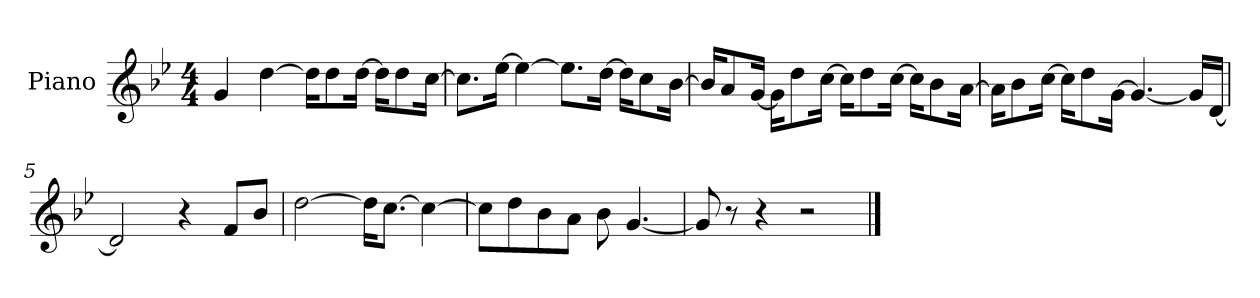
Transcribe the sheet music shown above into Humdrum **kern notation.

**kern
*part1
*staff1
*I"Piano
*I'P-no
*clefG2
*k[b-e-]
*M4/4
*MM90
=1
4g/
[4dd\
16dd\KL]
8dd\
[16dd\Jk
16dd\KL]
8dd\
[16cc\Jk
=2
8.cc\L]
[16ee-\Jk
4ee-\_
8.ee-\L]
[16dd\Jk
16dd\KL]
8cc\
[16b-\Jk
=3
16b-/KL]
8a/
[16g/Jk
16g\KL]
8dd\
[16cc\Jk
16cc\KL]
8dd\
[16cc\Jk
16cc\KL]
8b-\
[16a\Jk
=4
16a\KL]
8b-\
[16cc\Jk
16cc\KL]
8dd\
[16g\Jk
4.g/_
16g/LL]
[16d/JJ
!!LO:LB:g=z
=5
2d/]
4r
8f/L
8b-/J
=6
[2dd\
16dd\KL]
[8.cc\J
4cc\_
=7
8cc\L]
8dd\
8b-\
8a\J
8b-\
[4.g/
=8
8g/]
8r
4r
2r
==
*-
